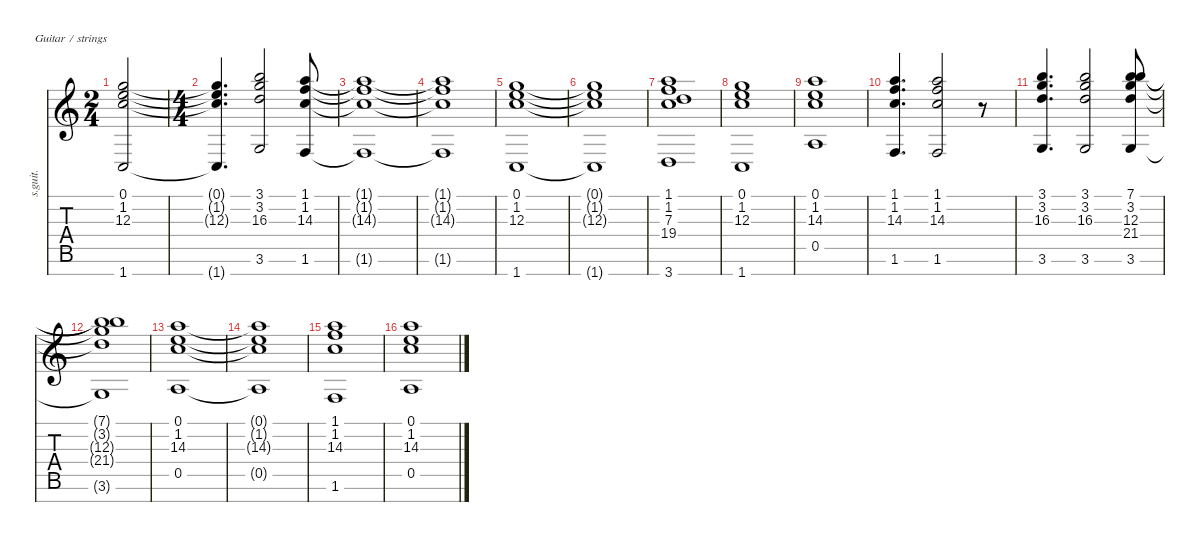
\defaultSystemsLayout 4
\hideDynamics
\bracketExtendMode nobrackets
\track ("Piano (Treble)" "s.guit.") {instrument acousticgrandpiano}
\staff {score tabs}
\tuning (E4 B3 G3 D3 A2 E2 B1)
\displaytranspose 12
\ts (2 4)
\beaming (8 2 2 2 2)
\tempo (107 hide)
\clef g2
\ks c
(0.1 1.2 12.3 1.7).2{dy mp} |
\ts (4 4)
\beaming (8 2 2 2 2)
(0.1{t} 1.2{t} 12.3{t} 1.7{t}).4{d dy f} (3.1 3.2 16.3 3.6).2{dy mp} (1.1 1.2 14.3 1.6).8 |
(1.1{t} 1.2{t} 14.3{t} 1.6{t}).1{dy f} |
(1.1{t} 1.2{t} 14.3{t} 1.6{t}).1 |
(0.1 1.2 12.3 1.7).1{dy mp} |
(0.1{t} 1.2{t} 12.3{t} 1.7{t}).1{dy f} |
(1.1 1.2 7.3 19.4 3.7).1{dy mp} |
(0.1 1.2 12.3 1.7).1 |
(0.1 1.2 14.3 0.5).1 |
(1.1 1.2 14.3 1.6).4{d} (1.1 1.2 14.3 1.6).2 r.8 |
(3.1 3.2 16.3 3.6).4{d} (3.1 3.2 16.3 3.6).2 (7.1 3.2 12.3 21.4 3.6).8 |
(7.1{t} 3.2{t} 12.3{t} 21.4{t} 3.6{t}).1{dy f} |
(0.1 1.2 14.3 0.5).1{dy mp} |
(0.1{t} 1.2{t} 14.3{t} 0.5{t}).1{dy f} |
(1.1 1.2 14.3 1.6).1{dy mp} |
(0.1 1.2 14.3 0.5).1
